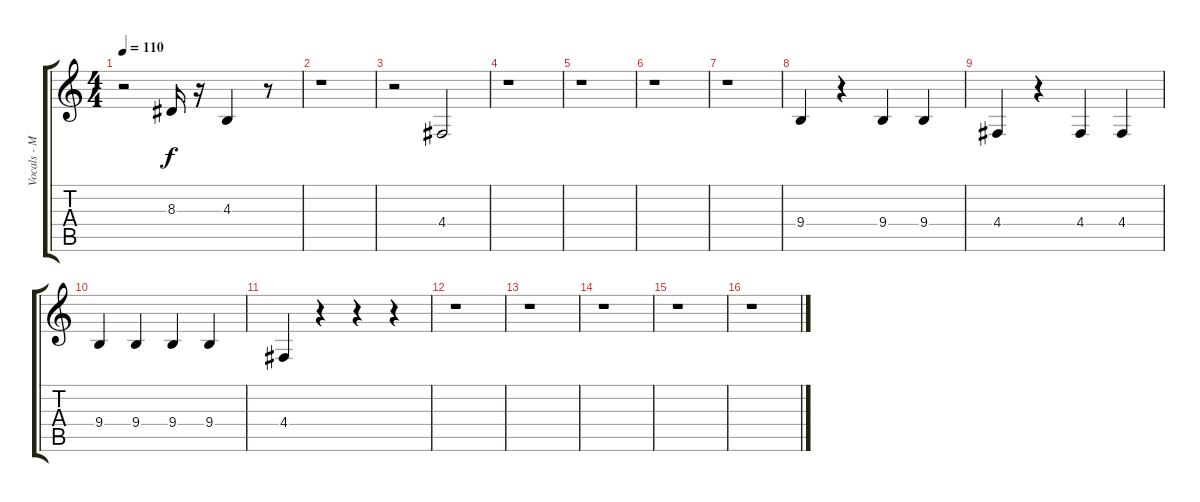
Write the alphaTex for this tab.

\track ("Vocals - Mark " "Vocals - M") {instrument sopranosax}
\staff {score tabs}
\tuning (E4 B3 G3 D3 A2 E2) {hide}
\ts (4 4)
\tempo 110
\clef g2
\ks c
r.2{dy f} 8.3.16 r.16 4.3.4 r.8 |
r.1 |
r.2 4.4.2 |
r.1 |
r.1 |
r.1 |
r.1 |
9.4.4 r.4 9.4.4 9.4.4 |
4.4.4 r.4 4.4.4 4.4.4 |
9.4.4 9.4.4 9.4.4 9.4.4 |
4.4.4 r.4 r.4 r.4 |
r.1 |
r.1 |
r.1 |
r.1 |
r.1
